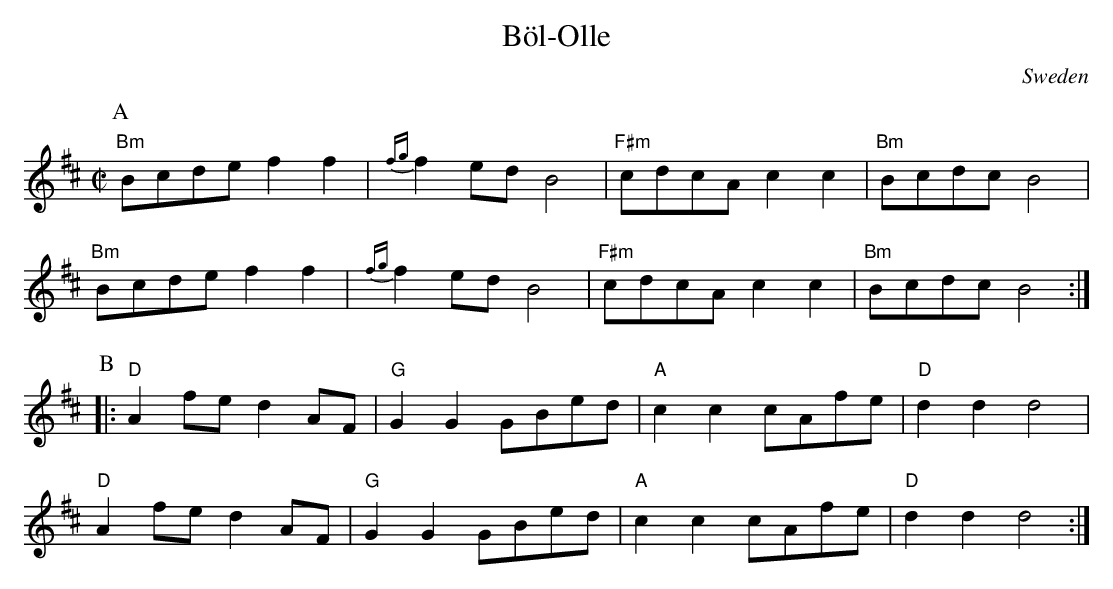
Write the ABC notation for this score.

X:1
T:B\"ol-Olle
O:Sweden
M:C|
K:Bm
P:A
"Bm"Bcde f2f2|{fg}f2ed B4|"F#m"cdcA c2c2|"Bm"Bcdc B4|
"Bm"Bcde f2f2|{fg}f2ed B4|"F#m"cdcA c2c2|"Bm"Bcdc B4:|
P:B
K:D
|:"D"A2fe d2AF|"G"G2G2 GBed|"A"c2c2 cAfe|"D"d2d2 d4|
"D"A2fe d2AF|"G"G2G2 GBed|"A"c2c2 cAfe|"D"d2d2 d4:|
